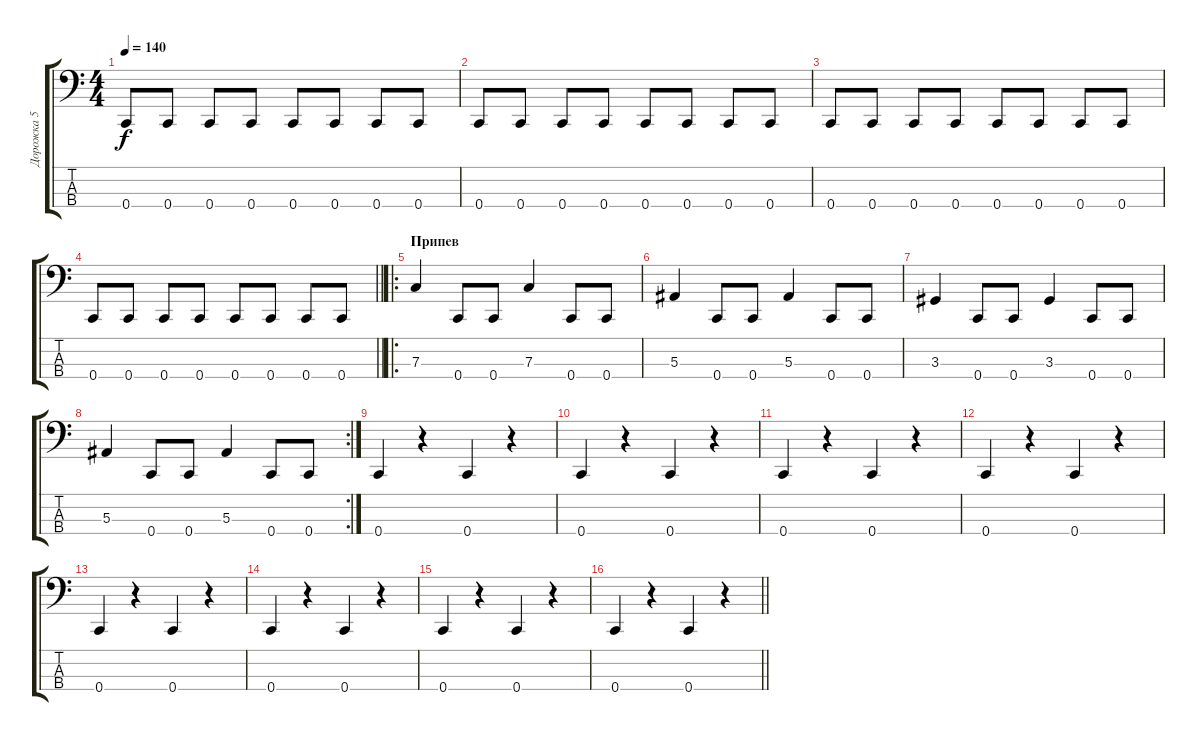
\track ("Дорожка 5" "Дорожка 5") {instrument slapbass1}
\staff {score tabs}
\tuning (Eb2 Bb1 F1 C1) {hide}
\ts (4 4)
\tempo 140
\clef f4
\ks c
0.4.8{dy f} 0.4.8 0.4.8 0.4.8 0.4.8 0.4.8 0.4.8 0.4.8 |
0.4.8 0.4.8 0.4.8 0.4.8 0.4.8 0.4.8 0.4.8 0.4.8 |
0.4.8 0.4.8 0.4.8 0.4.8 0.4.8 0.4.8 0.4.8 0.4.8 |
\barLineRight lightlight
0.4.8 0.4.8 0.4.8 0.4.8 0.4.8 0.4.8 0.4.8 0.4.8 |
\ro
\section ("" "Припев")
7.3.4 0.4.8 0.4.8 7.3.4 0.4.8 0.4.8 |
5.3.4 0.4.8 0.4.8 5.3.4 0.4.8 0.4.8 |
3.3.4 0.4.8 0.4.8 3.3.4 0.4.8 0.4.8 |
\rc 2
5.3.4 0.4.8 0.4.8 5.3.4 0.4.8 0.4.8 |
0.4.4 r.4 0.4.4 r.4 |
0.4.4 r.4 0.4.4 r.4 |
0.4.4 r.4 0.4.4 r.4 |
0.4.4 r.4 0.4.4 r.4 |
0.4.4 r.4 0.4.4 r.4 |
0.4.4 r.4 0.4.4 r.4 |
0.4.4 r.4 0.4.4 r.4 |
\barLineRight lightlight
0.4.4 r.4 0.4.4 r.4
